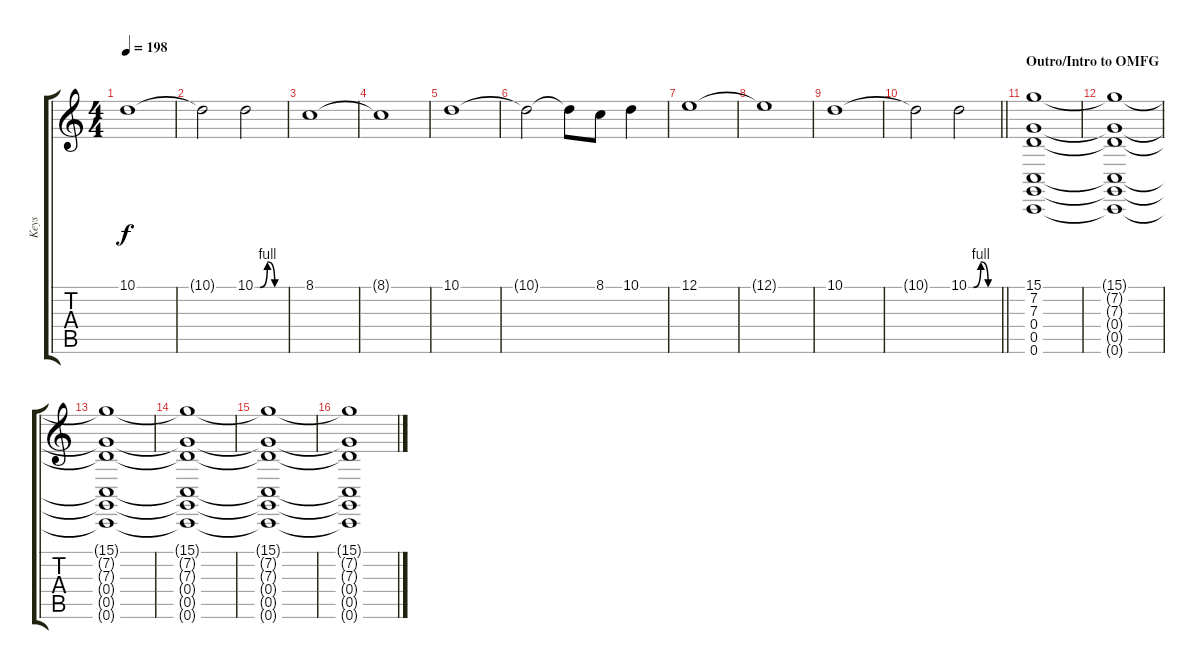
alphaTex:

\track ("Keys" "Keys") {instrument stringensemble1}
\staff {score tabs}
\tuning (E4 C4 G3 C3 G2 C2) {hide}
\ts (4 4)
\tempo 198
\clef g2
\ks c
10.1.1{dy f} |
10.1{t}.2 10.1{be (custom 0 0 10 0 25 4 40 0 60 0)}.2 |
8.1.1 |
8.1{t}.1 |
10.1.1 |
10.1{t}.2 10.1{t}.8 8.1.8 10.1.4 |
12.1.1 |
12.1{t}.1 |
10.1.1 |
\barLineRight lightlight
10.1{t}.2 10.1{be (custom 0 0 10 0 25 4 40 0 60 0)}.2 |
\section ("" "Outro/Intro to OMFG")
(15.1 7.2 7.3 0.4 0.5 0.6).1 |
(15.1{t} 7.2{t} 7.3{t} 0.4{t} 0.5{t} 0.6{t}).1 |
(15.1{t} 7.2{t} 7.3{t} 0.4{t} 0.5{t} 0.6{t}).1 |
(15.1{t} 7.2{t} 7.3{t} 0.4{t} 0.5{t} 0.6{t}).1 |
(15.1{t} 7.2{t} 7.3{t} 0.4{t} 0.5{t} 0.6{t}).1 |
(15.1{t} 7.2{t} 7.3{t} 0.4{t} 0.5{t} 0.6{t}).1
